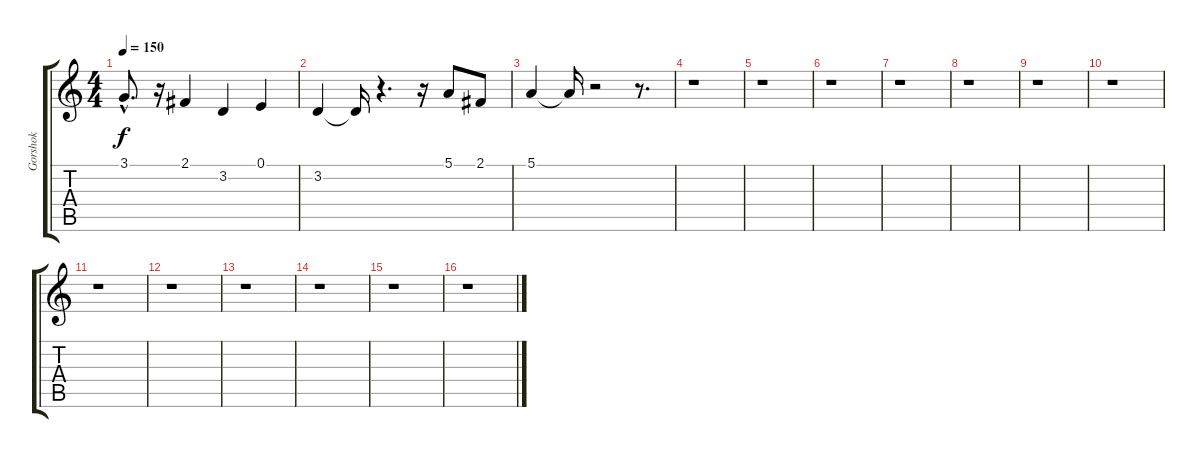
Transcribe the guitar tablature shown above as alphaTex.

\track ("Gorshok" "Gorshok") {instrument flute}
\staff {score tabs}
\tuning (E4 B3 G3 D3 A2 E2) {hide}
\ts (4 4)
\tempo 150
\clef g2
\ks c
3.1{hac}.8{d dy f} r.16 2.1.4 3.2.4 0.1.4 |
3.2.4 3.2{t}.16 r.4{d} r.16 5.1.8 2.1.8 |
5.1.4 5.1{t}.16 r.2 r.8{d} |
r.1 |
r.1 |
r.1 |
r.1 |
r.1 |
r.1 |
r.1 |
r.1 |
r.1 |
r.1 |
r.1 |
r.1 |
r.1
